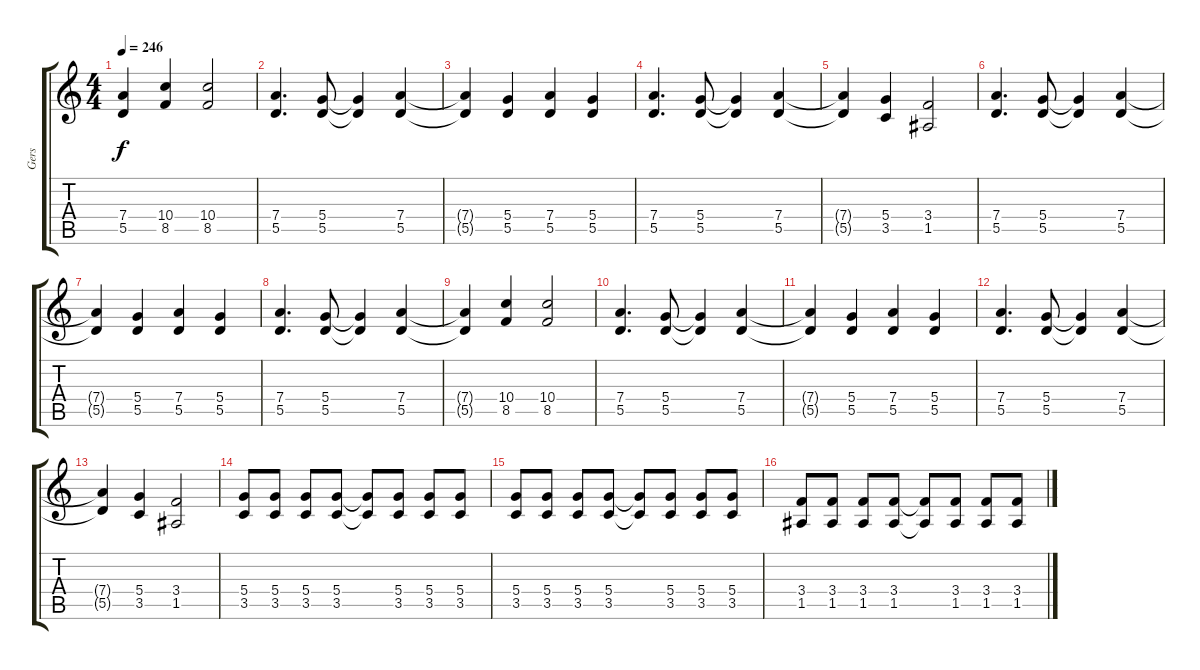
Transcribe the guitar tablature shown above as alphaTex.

\track ("Gers" "Gers") {instrument distortionguitar}
\staff {score tabs}
\tuning (E4 B3 G3 D3 A2 E2) {hide}
\ts (4 4)
\tempo 246
\clef g2
\ks c
(7.4{t} 5.5{t}).4{dy f} (10.4 8.5).4 (10.4 8.5).2 |
(7.4 5.5).4{d} (5.4 5.5).8 (5.4{t} 5.5{t}).4 (7.4 5.5).4 |
(7.4{t} 5.5{t}).4 (5.4 5.5).4 (7.4 5.5).4 (5.4 5.5).4 |
(7.4 5.5).4{d} (5.4 5.5).8 (5.4{t} 5.5{t}).4 (7.4 5.5).4 |
(7.4{t} 5.5{t}).4 (5.4 3.5).4 (3.4 1.5).2 |
(7.4 5.5).4{d} (5.4 5.5).8 (5.4{t} 5.5{t}).4 (7.4 5.5).4 |
(7.4{t} 5.5{t}).4 (5.4 5.5).4 (7.4 5.5).4 (5.4 5.5).4 |
(7.4 5.5).4{d} (5.4 5.5).8 (5.4{t} 5.5{t}).4 (7.4 5.5).4 |
(7.4{t} 5.5{t}).4 (10.4 8.5).4 (10.4 8.5).2 |
(7.4 5.5).4{d} (5.4 5.5).8 (5.4{t} 5.5{t}).4 (7.4 5.5).4 |
(7.4{t} 5.5{t}).4 (5.4 5.5).4 (7.4 5.5).4 (5.4 5.5).4 |
(7.4 5.5).4{d} (5.4 5.5).8 (5.4{t} 5.5{t}).4 (7.4 5.5).4 |
(7.4{t} 5.5{t}).4 (5.4 3.5).4 (3.4 1.5).2 |
(5.4 3.5).8 (5.4 3.5).8 (5.4 3.5).8 (5.4 3.5).8 (5.4{t} 3.5{t}).8 (5.4 3.5).8 (5.4 3.5).8 (5.4 3.5).8 |
(5.4 3.5).8 (5.4 3.5).8 (5.4 3.5).8 (5.4 3.5).8 (5.4{t} 3.5{t}).8 (5.4 3.5).8 (5.4 3.5).8 (5.4 3.5).8 |
(3.4 1.5).8 (3.4 1.5).8 (3.4 1.5).8 (3.4 1.5).8 (3.4{t} 1.5{t}).8 (3.4 1.5).8 (3.4 1.5).8 (3.4 1.5).8
